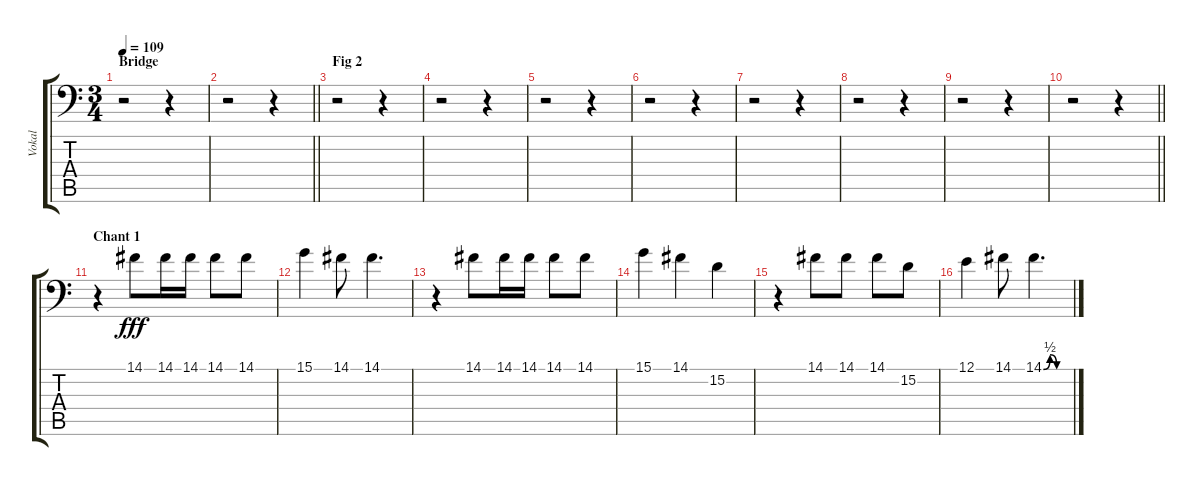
\track ("Vokal" "Vokal") {mute instrument lead1square}
\staff {score tabs}
\tuning (E3 B2 G2 D2 A1 E1) {hide}
\ts (3 4)
\section ("" "Bridge")
\tempo 109
\clef f4
\ks c
r.2{dy fff} r.4 |
\barLineRight lightlight
r.2 r.4 |
\section ("" "Fig 2")
r.2 r.4 |
r.2 r.4 |
r.2 r.4 |
r.2 r.4 |
r.2 r.4 |
r.2 r.4 |
r.2 r.4 |
\barLineRight lightlight
r.2 r.4 |
\section ("" "Chant 1")
r.4 14.1.8 14.1.16 14.1.16 14.1.8 14.1.8 |
15.1.4 14.1.8 14.1.4{d} |
r.4 14.1.8 14.1.16 14.1.16 14.1.8 14.1.8 |
15.1.4 14.1.4 15.2.4 |
r.4 14.1.8 14.1.8 14.1.8 15.2.8 |
12.1.4 14.1.8 14.1{be (custom 0 0 15 2 30 0 60 0)}.4{d}
